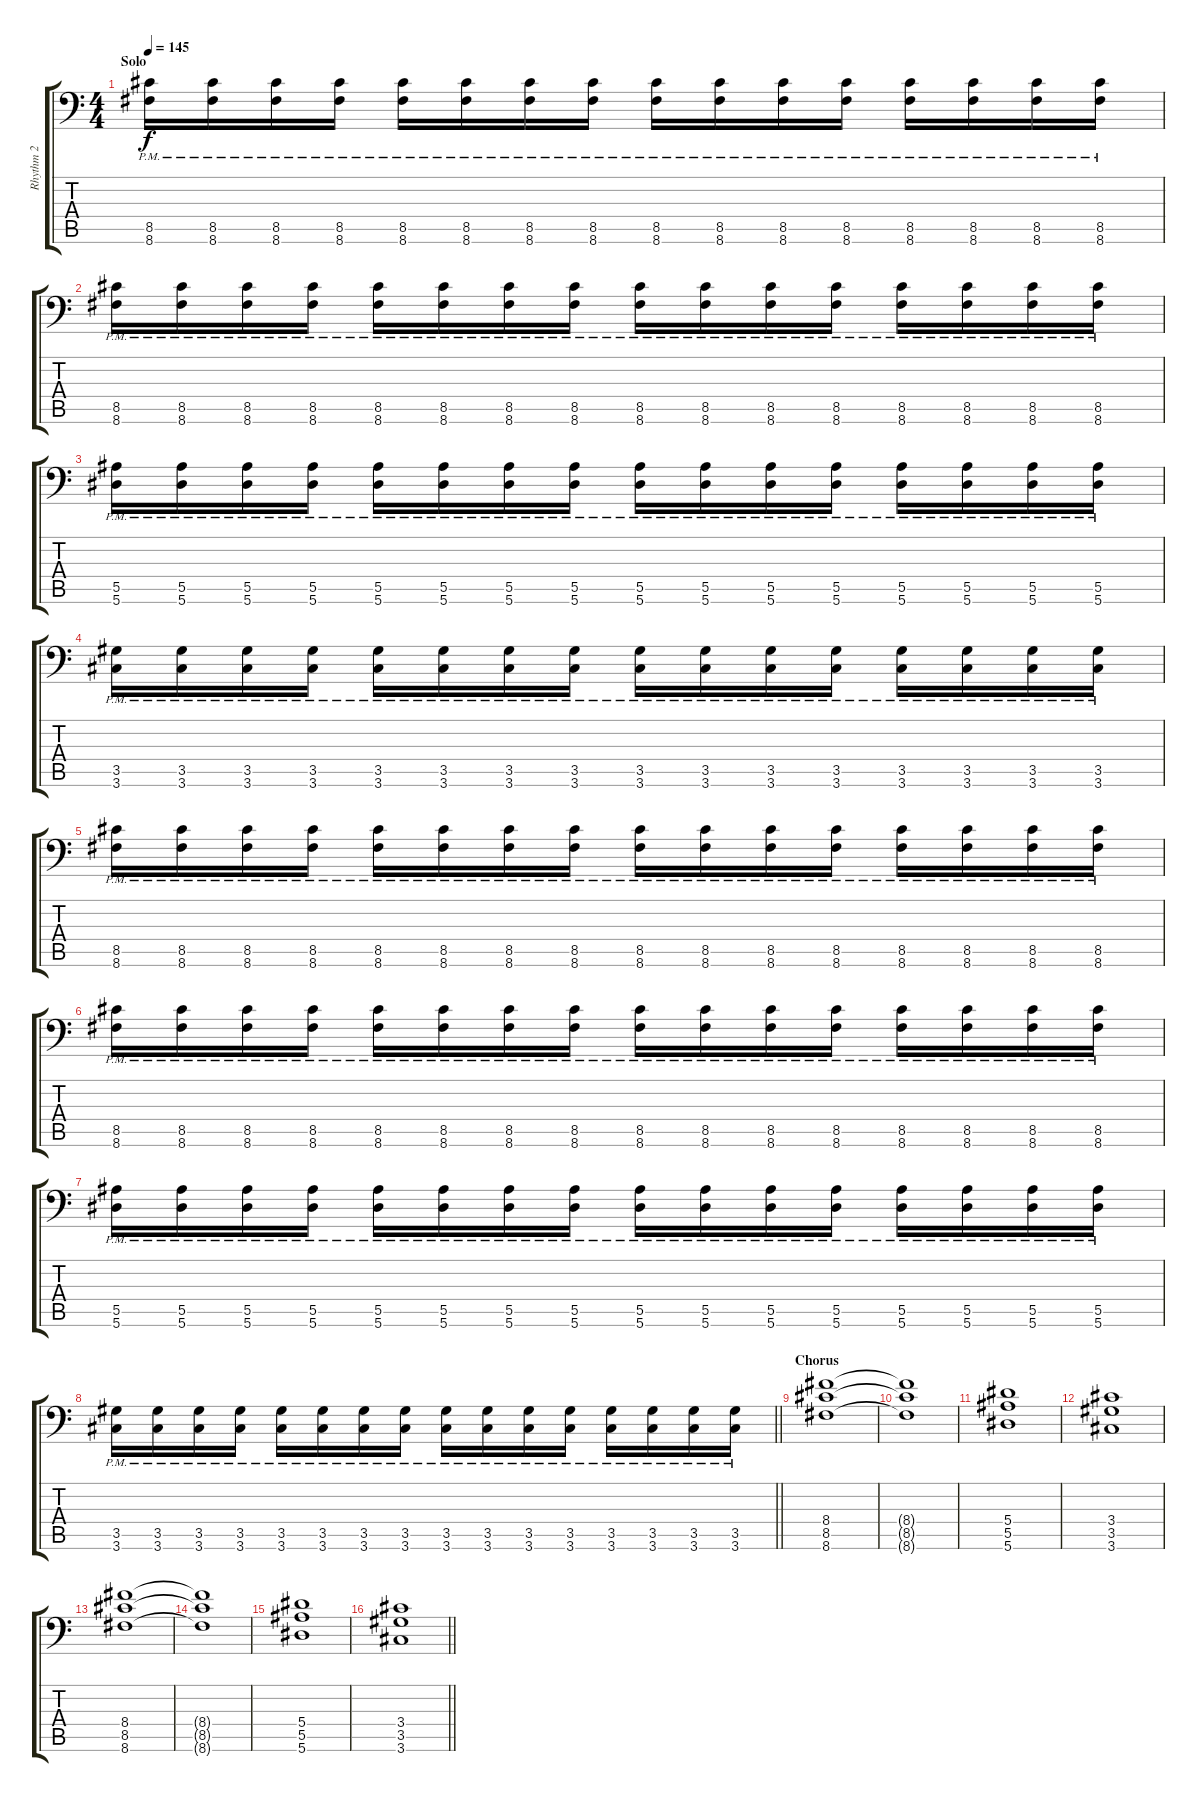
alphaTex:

\track ("Rhythm 2" "Rhythm 2") {instrument distortionguitar}
\staff {score tabs}
\tuning (C4 G3 Eb3 Bb2 F2 Bb1) {hide}
\ts (4 4)
\section ("" "Solo")
\tempo 145
\clef f4
\ks aminor
(8.5{pm} 8.6{pm}).16{dy f} (8.5{pm} 8.6{pm}).16 (8.5{pm} 8.6{pm}).16 (8.5{pm} 8.6{pm}).16 (8.5{pm} 8.6{pm}).16 (8.5{pm} 8.6{pm}).16 (8.5{pm} 8.6{pm}).16 (8.5{pm} 8.6{pm}).16 (8.5{pm} 8.6{pm}).16 (8.5{pm} 8.6{pm}).16 (8.5{pm} 8.6{pm}).16 (8.5{pm} 8.6{pm}).16 (8.5{pm} 8.6{pm}).16 (8.5{pm} 8.6{pm}).16 (8.5{pm} 8.6{pm}).16 (8.5{pm} 8.6{pm}).16 |
(8.5{pm} 8.6{pm}).16 (8.5{pm} 8.6{pm}).16 (8.5{pm} 8.6{pm}).16 (8.5{pm} 8.6{pm}).16 (8.5{pm} 8.6{pm}).16 (8.5{pm} 8.6{pm}).16 (8.5{pm} 8.6{pm}).16 (8.5{pm} 8.6{pm}).16 (8.5{pm} 8.6{pm}).16 (8.5{pm} 8.6{pm}).16 (8.5{pm} 8.6{pm}).16 (8.5{pm} 8.6{pm}).16 (8.5{pm} 8.6{pm}).16 (8.5{pm} 8.6{pm}).16 (8.5{pm} 8.6{pm}).16 (8.5{pm} 8.6{pm}).16 |
(5.5{pm} 5.6{pm}).16 (5.5{pm} 5.6{pm}).16 (5.5{pm} 5.6{pm}).16 (5.5{pm} 5.6{pm}).16 (5.5{pm} 5.6{pm}).16 (5.5{pm} 5.6{pm}).16 (5.5{pm} 5.6{pm}).16 (5.5{pm} 5.6{pm}).16 (5.5{pm} 5.6{pm}).16 (5.5{pm} 5.6{pm}).16 (5.5{pm} 5.6{pm}).16 (5.5{pm} 5.6{pm}).16 (5.5{pm} 5.6{pm}).16 (5.5{pm} 5.6{pm}).16 (5.5{pm} 5.6{pm}).16 (5.5{pm} 5.6{pm}).16 |
(3.5{pm} 3.6{pm}).16 (3.5{pm} 3.6{pm}).16 (3.5{pm} 3.6{pm}).16 (3.5{pm} 3.6{pm}).16 (3.5{pm} 3.6{pm}).16 (3.5{pm} 3.6{pm}).16 (3.5{pm} 3.6{pm}).16 (3.5{pm} 3.6{pm}).16 (3.5{pm} 3.6{pm}).16 (3.5{pm} 3.6{pm}).16 (3.5{pm} 3.6{pm}).16 (3.5{pm} 3.6{pm}).16 (3.5{pm} 3.6{pm}).16 (3.5{pm} 3.6{pm}).16 (3.5{pm} 3.6{pm}).16 (3.5{pm} 3.6{pm}).16 |
(8.5{pm} 8.6{pm}).16 (8.5{pm} 8.6{pm}).16 (8.5{pm} 8.6{pm}).16 (8.5{pm} 8.6{pm}).16 (8.5{pm} 8.6{pm}).16 (8.5{pm} 8.6{pm}).16 (8.5{pm} 8.6{pm}).16 (8.5{pm} 8.6{pm}).16 (8.5{pm} 8.6{pm}).16 (8.5{pm} 8.6{pm}).16 (8.5{pm} 8.6{pm}).16 (8.5{pm} 8.6{pm}).16 (8.5{pm} 8.6{pm}).16 (8.5{pm} 8.6{pm}).16 (8.5{pm} 8.6{pm}).16 (8.5{pm} 8.6{pm}).16 |
(8.5{pm} 8.6{pm}).16 (8.5{pm} 8.6{pm}).16 (8.5{pm} 8.6{pm}).16 (8.5{pm} 8.6{pm}).16 (8.5{pm} 8.6{pm}).16 (8.5{pm} 8.6{pm}).16 (8.5{pm} 8.6{pm}).16 (8.5{pm} 8.6{pm}).16 (8.5{pm} 8.6{pm}).16 (8.5{pm} 8.6{pm}).16 (8.5{pm} 8.6{pm}).16 (8.5{pm} 8.6{pm}).16 (8.5{pm} 8.6{pm}).16 (8.5{pm} 8.6{pm}).16 (8.5{pm} 8.6{pm}).16 (8.5{pm} 8.6{pm}).16 |
(5.5{pm} 5.6{pm}).16 (5.5{pm} 5.6{pm}).16 (5.5{pm} 5.6{pm}).16 (5.5{pm} 5.6{pm}).16 (5.5{pm} 5.6{pm}).16 (5.5{pm} 5.6{pm}).16 (5.5{pm} 5.6{pm}).16 (5.5{pm} 5.6{pm}).16 (5.5{pm} 5.6{pm}).16 (5.5{pm} 5.6{pm}).16 (5.5{pm} 5.6{pm}).16 (5.5{pm} 5.6{pm}).16 (5.5{pm} 5.6{pm}).16 (5.5{pm} 5.6{pm}).16 (5.5{pm} 5.6{pm}).16 (5.5{pm} 5.6{pm}).16 |
\barLineRight lightlight
(3.5{pm} 3.6{pm}).16 (3.5{pm} 3.6{pm}).16 (3.5{pm} 3.6{pm}).16 (3.5{pm} 3.6{pm}).16 (3.5{pm} 3.6{pm}).16 (3.5{pm} 3.6{pm}).16 (3.5{pm} 3.6{pm}).16 (3.5{pm} 3.6{pm}).16 (3.5{pm} 3.6{pm}).16 (3.5{pm} 3.6{pm}).16 (3.5{pm} 3.6{pm}).16 (3.5{pm} 3.6{pm}).16 (3.5{pm} 3.6{pm}).16 (3.5{pm} 3.6{pm}).16 (3.5{pm} 3.6{pm}).16 (3.5{pm} 3.6{pm}).16 |
\section ("" "Chorus")
(8.4 8.5 8.6).1 |
(8.4{t} 8.5{t} 8.6{t}).1 |
(5.4 5.5 5.6).1 |
(3.4 3.5 3.6).1 |
(8.4 8.5 8.6).1 |
(8.4{t} 8.5{t} 8.6{t}).1 |
(5.4 5.5 5.6).1 |
\barLineRight lightlight
(3.4 3.5 3.6).1
